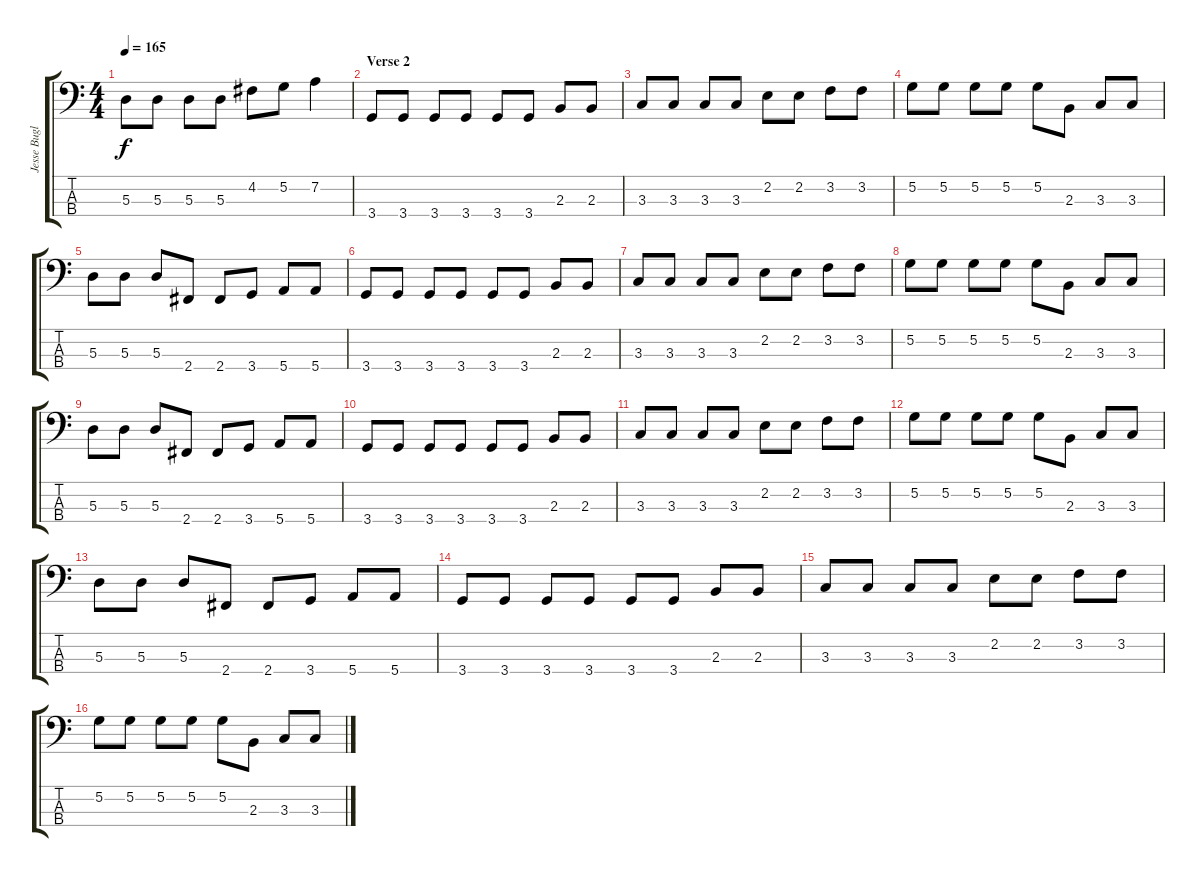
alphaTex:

\track ("Jesse Buglione" "Jesse Bugl") {instrument electricbassfinger}
\staff {score tabs}
\tuning (G2 D2 A1 E1) {hide}
\ts (4 4)
\tempo 165
\clef f4
\ks c
5.3.8{dy f} 5.3.8 5.3.8 5.3.8 4.2.8 5.2.8 7.2.4 |
\section ("" "Verse 2")
3.4.8 3.4.8 3.4.8 3.4.8 3.4.8 3.4.8 2.3.8 2.3.8 |
3.3.8 3.3.8 3.3.8 3.3.8 2.2.8 2.2.8 3.2.8 3.2.8 |
5.2.8 5.2.8 5.2.8 5.2.8 5.2.8 2.3.8 3.3.8 3.3.8 |
5.3.8 5.3.8 5.3.8 2.4.8 2.4.8 3.4.8 5.4.8 5.4.8 |
3.4.8 3.4.8 3.4.8 3.4.8 3.4.8 3.4.8 2.3.8 2.3.8 |
3.3.8 3.3.8 3.3.8 3.3.8 2.2.8 2.2.8 3.2.8 3.2.8 |
5.2.8 5.2.8 5.2.8 5.2.8 5.2.8 2.3.8 3.3.8 3.3.8 |
5.3.8 5.3.8 5.3.8 2.4.8 2.4.8 3.4.8 5.4.8 5.4.8 |
3.4.8 3.4.8 3.4.8 3.4.8 3.4.8 3.4.8 2.3.8 2.3.8 |
3.3.8 3.3.8 3.3.8 3.3.8 2.2.8 2.2.8 3.2.8 3.2.8 |
5.2.8 5.2.8 5.2.8 5.2.8 5.2.8 2.3.8 3.3.8 3.3.8 |
5.3.8 5.3.8 5.3.8 2.4.8 2.4.8 3.4.8 5.4.8 5.4.8 |
3.4.8 3.4.8 3.4.8 3.4.8 3.4.8 3.4.8 2.3.8 2.3.8 |
3.3.8 3.3.8 3.3.8 3.3.8 2.2.8 2.2.8 3.2.8 3.2.8 |
5.2.8 5.2.8 5.2.8 5.2.8 5.2.8 2.3.8 3.3.8 3.3.8
